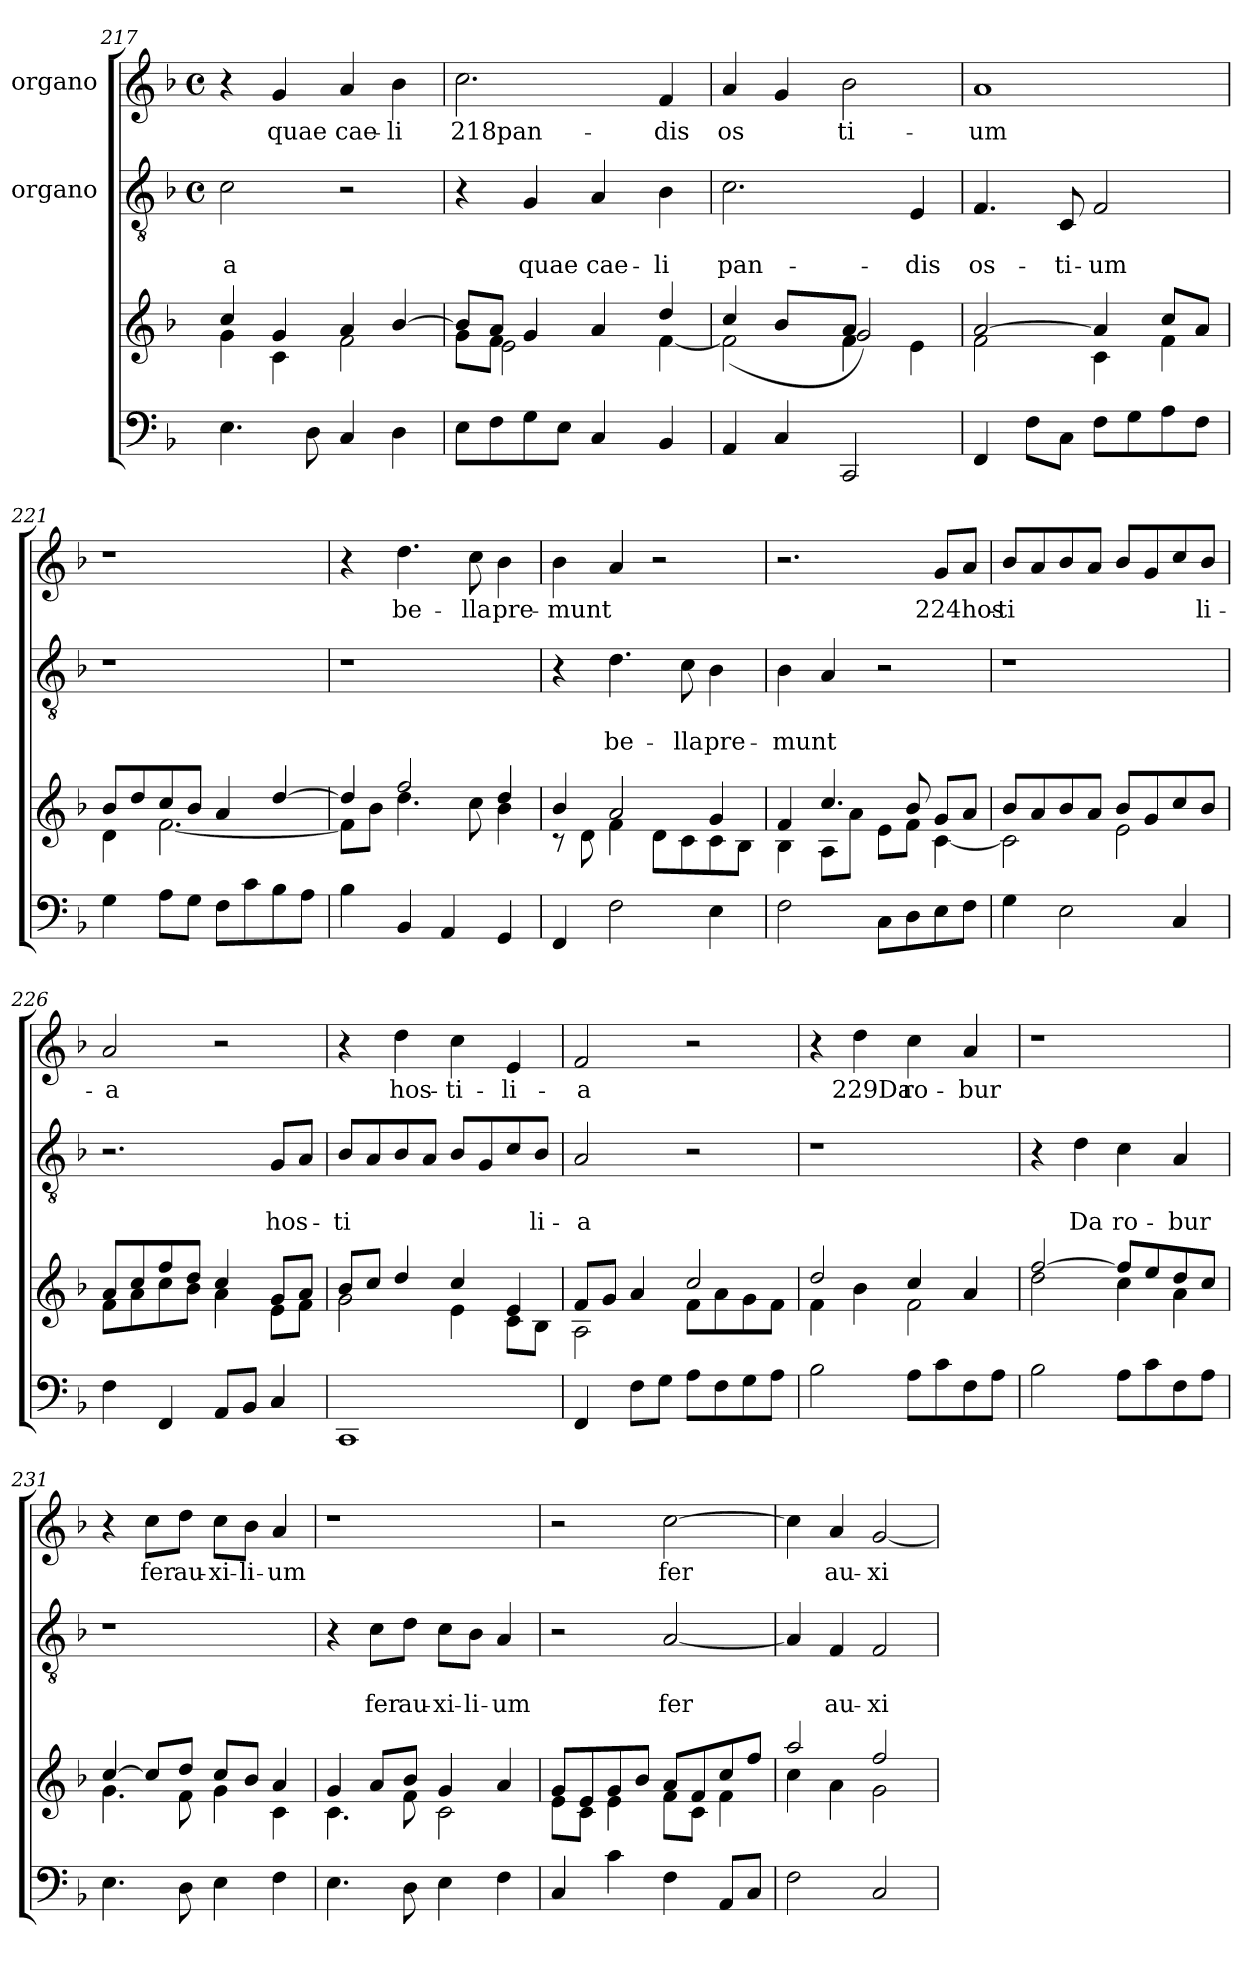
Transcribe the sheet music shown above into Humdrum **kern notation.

**kern	**kern	**kern	**text	**text	**kern	**text
*part4	*part3	*part2	*part2	*part2	*part1	*part1
*staff4	*staff3	*staff2	*staff2	*staff2	*staff1	*staff1
*	*	*I"organo	*	*	*I"organo	*
*clefF4	*clefG2	*clefGv2	*	*	*clefG2	*
*k[b-]	*k[b-]	*k[b-]	*	*	*k[b-]	*
*F:	*F:	*F:	*	*	*F:	*
*	*	*M4/4	*	*	*M4/4	*
*	*	*met(c)	*	*	*met(c)	*
=217	=217	=217	=217	=217	=217	=217
*	*^	*	*	*	*	*
!	!	!	!	!	!LO:LY:b	!	!
4.E\	4cc/	4g\	2c\	.	-a	4r	.
!	!	!	!	!	!	!	!LO:LY:b
.	4g/	4c\	.	.	.	4g/	quae
8D\	.	.	.	.	.	.	.
!	!	!	!	!	!	!	!LO:LY:b
4C/	4a/	2f\	2r	.	.	4a/	cae-
!	!	!	!	!	!	!	!LO:LY:b
4D\	[<4b-/	.	.	.	.	4b-\	-li
!!LO:LB:g=z
=218	=218	=218	=218	=218	=218	=218	=218
*	*	*^	*	*	*	*	*
!	!	!	!	!	!	!	!	!LO:LY:b:rj
8E\L	8b-/L]	8g\L	8ryy	4r	.	.	2.cc\	218pan-
8F\	8a/J	8f\J	2e\	.	.	.	.	.
!	!	!	!	!	!	!LO:LY:b	!	!
8G\	4g/	2ryy	.	4G/	.	quae	.	.
8E\J	.	.	.	.	.	.	.	.
!	!	!	!	!	!	!LO:LY:b	!	!
4C/	4a/	.	.	4A/	.	cae-	.	.
.	.	.	4.ryy	.	.	.	.	.
!	!	!	!	!	!	!LO:LY:b:rj	!	!LO:LY:b
4BB-/	4dd/	[<4f\	.	4B-\	.	-li	4f/	-dis
=219	=219	=219	=219	=219	=219	=219	=219	=219
!	!	!	!	!	!	!LO:LY:b	!	!LO:LY:b
4AA/	4cc/	(<2f\]	2ryy	2.c\	.	pan-	4a/	os
4C/	8b-/L	.	.	.	.	.	4g/	.
.	8ryy	.	.	.	.	.	.	.
!	!	!	!	!	!	!	!	!LO:LY:b
2CC/	8a/J	4f\	2g/)	.	.	.	2b-\	ti-
.	4.ryy	.	.	.	.	.	.	.
!	!	!	!	!	!	!LO:LY:b	!	!
.	.	4e\	.	4E/	.	-dis	.	.
*	*	*v	*v	*	*	*	*	*
=220	=220	=220	=220	=220	=220	=220	=220
!	!	!	!	!	!LO:LY:b	!	!LO:LY:b
4FF/	[>2a/	2f\	4.F/	.	os-	1a	-um
8F\L	.	.	.	.	.	.	.
!	!	!	!	!	!LO:LY:b	!	!
8C\J	.	.	8C/	.	-ti-	.	.
!	!	!	!	!	!LO:LY:b	!	!
8F\L	4a/]	4c\	2F/	.	-um	.	.
8G\	.	.	.	.	.	.	.
8A\	8cc/L	4f\	.	.	.	.	.
8F\J	8a/J	.	.	.	.	.	.
=221	=221	=221	=221	=221	=221	=221	=221
4G\	8b-/L	4d\	1r	.	.	1r	.
.	8dd/	.	.	.	.	.	.
8A\L	8cc/	[<2.f\	.	.	.	.	.
8G\J	8b-/J	.	.	.	.	.	.
8F\L	4a/	.	.	.	.	.	.
8c\	.	.	.	.	.	.	.
8B-\	[>4dd/	.	.	.	.	.	.
8A\J	.	.	.	.	.	.	.
=222	=222	=222	=222	=222	=222	=222	=222
4B-\	4dd/]	8f\L]	1r	.	.	4r	.
.	.	8b-\J	.	.	.	.	.
!	!	!	!	!	!	!	!LO:LY:b
4BB-/	2ff/	4.dd\	.	.	.	4.dd\	be-
4AA/	.	.	.	.	.	.	.
!	!	!	!	!	!	!	!LO:LY:b
.	.	8cc\	.	.	.	8cc\	-lla
!	!	!	!	!	!	!	!LO:LY:b
4GG/	4dd/	4b-\	.	.	.	4b-\	pre-
=223	=223	=223	=223	=223	=223	=223	=223
!	!	!	!	!	!	!	!LO:LY:b
4FF/	4b-/	8rc	4r	.	.	4b-\	-munt
.	.	8d\	.	.	.	.	.
!	!	!	!	!	!LO:LY:b	!	!
2F\	2a/	4f\	4.d\	.	be-	4a/	.
.	.	8d\L	.	.	.	2r	.
!	!	!	!	!	!LO:LY:b	!	!
.	.	8c\	8c\	.	-lla	.	.
!	!	!	!	!	!LO:LY:b	!	!
4E\	4g/	8c\	4B-\	.	pre-	.	.
.	.	8B-\J	.	.	.	.	.
!!LO:PB:g=z
=224	=224	=224	=224	=224	=224	=224	=224
!	!	!	!	!	!LO:LY:b	!	!
2F\	4f/	4B-\	4B-\	.	-munt	2.r	.
.	4.cc/	8A\L	4A/	.	.	.	.
.	.	8a\J	.	.	.	.	.
8C\L	.	8e\L	2r	.	.	.	.
8D\	8b-/	8f\J	.	.	.	.	.
!	!	!	!	!	!	!	!LO:LY:b:rj
8E\	8g/L	[<4c\	.	.	.	8g/L	224hos-
8F\J	8a/J	.	.	.	.	8a/J	.
=225	=225	=225	=225	=225	=225	=225	=225
!	!	!	!	!	!	!	!LO:LY:b
4G\	8b-/L	2c\]	1r	.	.	8b-/L	-ti
.	8a/	.	.	.	.	8a/	.
2E\	8b-/	.	.	.	.	8b-/	.
.	8a/J	.	.	.	.	8a/J	.
.	8b-/L	2e\	.	.	.	8b-/L	.
.	8g/	.	.	.	.	8g/	.
4C/	8cc/	.	.	.	.	8cc/	.
!	!	!	!	!	!	!	!LO:LY:b
.	8b-/J	.	.	.	.	8b-/J	li-
=226	=226	=226	=226	=226	=226	=226	=226
!	!	!	!	!	!	!	!LO:LY:b
4F\	8a/L	8f\L	2.r	.	.	2a/	-a
.	8cc/	8a\	.	.	.	.	.
4FF/	8ff/	8cc\	.	.	.	.	.
.	8dd/J	8b-\J	.	.	.	.	.
8AA/L	4cc/	4a\	.	.	.	2r	.
8BB-/J	.	.	.	.	.	.	.
!	!	!	!	!	!LO:LY:b	!	!
4C/	8g/L	8e\L	8G/L	.	hos-	.	.
.	8a/J	8f\J	8A/J	.	.	.	.
=227	=227	=227	=227	=227	=227	=227	=227
!	!	!	!	!	!LO:LY:b	!	!
1CC	8b-/L	2g\	8B-/L	.	-ti	4r	.
.	8cc/J	.	8A/	.	.	.	.
!	!	!	!	!	!	!	!LO:LY:b
.	4dd/	.	8B-/	.	.	4dd\	hos-
.	.	.	8A/J	.	.	.	.
!	!	!	!	!	!	!	!LO:LY:b
.	4cc/	4e\	8B-/L	.	.	4cc\	-ti-
.	.	.	8G/	.	.	.	.
!	!	!	!	!	!	!	!LO:LY:b
.	4e/	8c\L	8c/	.	.	4e/	-li-
!	!	!	!	!	!LO:LY:b	!	!
.	.	8B-\J	8B-/J	.	li-	.	.
=228	=228	=228	=228	=228	=228	=228	=228
!	!	!	!	!	!LO:LY:b	!	!LO:LY:b
4FF/	8f/L	2A\	2A/	.	-a	2f/	-a
.	8g/J	.	.	.	.	.	.
8F\L	4a/	.	.	.	.	.	.
8G\J	.	.	.	.	.	.	.
8A\L	2cc/	8f\L	2r	.	.	2r	.
8F\	.	8a\	.	.	.	.	.
8G\	.	8g\	.	.	.	.	.
8A\J	.	8f\J	.	.	.	.	.
!!LO:LB:g=z
=229	=229	=229	=229	=229	=229	=229	=229
2B-\	2dd/	4f\	1r	.	.	4r	.
!	!	!	!	!	!	!	!LO:LY:b:rj
.	.	4b-\	.	.	.	4dd\	229Da
!	!	!	!	!	!	!	!LO:LY:b
8A\L	4cc/	2f\	.	.	.	4cc\	ro-
8c\	.	.	.	.	.	.	.
!	!	!	!	!	!	!	!LO:LY:b
8F\	4a/	.	.	.	.	4a/	-bur
8A\J	.	.	.	.	.	.	.
=230	=230	=230	=230	=230	=230	=230	=230
2B-\	[>2ff/	2dd\	4r	.	.	1r	.
!	!	!	!	!	!LO:LY:b	!	!
.	.	.	4d\	.	Da	.	.
!	!	!	!	!	!LO:LY:b	!	!
8A\L	8ff/L]	4cc\	4c\	.	ro-	.	.
8c\	8ee/	.	.	.	.	.	.
!	!	!	!	!	!LO:LY:b	!	!
8F\	8dd/	4a\	4A/	.	-bur	.	.
8A\J	8cc/J	.	.	.	.	.	.
=231	=231	=231	=231	=231	=231	=231	=231
4.E\	[>4cc/	4.g\	1r	.	.	4r	.
!	!	!	!	!	!	!	!LO:LY:b
.	8cc/L]	.	.	.	.	8cc\L	fer
!	!	!	!	!	!	!	!LO:LY:b
8D\	8dd/J	8f\	.	.	.	8dd\J	au-
!	!	!	!	!	!	!	!LO:LY:b
4E\	8cc/L	4g\	.	.	.	8cc\L	-xi-
!	!	!	!	!	!	!	!LO:LY:b
.	8b-/J	.	.	.	.	8b-\J	-li-
!	!	!	!	!	!	!	!LO:LY:b:rj
4F\	4a/	4c\	.	.	.	4a/	-um
=232	=232	=232	=232	=232	=232	=232	=232
4.E\	4g/	4.c\	4r	.	.	1r	.
!	!	!	!	!	!LO:LY:b	!	!
.	8a/L	.	8c\L	.	fer	.	.
!	!	!	!	!	!LO:LY:b	!	!
8D\	8b-/J	8f\	8d\J	.	au-	.	.
!	!	!	!	!	!LO:LY:b	!	!
4E\	4g/	2c\	8c\L	.	-xi-	.	.
!	!	!	!	!	!LO:LY:b	!	!
.	.	.	8B-\J	.	-li-	.	.
!	!	!	!	!	!LO:LY:b:rj	!	!
4F\	4a/	.	4A/	.	-um	.	.
=233	=233	=233	=233	=233	=233	=233	=233
4C/	8g/L	8e\L	2r	.	.	2r	.
.	8e/	8c\J	.	.	.	.	.
4c\	8g/	4e\	.	.	.	.	.
.	8b-/J	.	.	.	.	.	.
!	!	!	!	!	!LO:LY:b	!	!LO:LY:b
4F\	8a/L	8f\L	[<2A/	.	fer	[>2cc\	fer
.	8f/	8c\J	.	.	.	.	.
8AA/L	8cc/	4f\	.	.	.	.	.
8C/J	8ff/J	.	.	.	.	.	.
=234	=234	=234	=234	=234	=234	=234	=234
2F\	2aa/	4cc\	4A/]	.	.	4cc\]	.
!	!	!	!	!	!LO:LY:b	!	!LO:LY:b
.	.	4a\	4F/	.	au-	4a/	au-
!	!	!	!	!	!LO:LY:b:rj	!	!LO:LY:b:rj
2C/	2ff/	2g\	2F/	.	-xi-	[<2g/	-xi
*	*v	*v	*	*	*	*	*
=	=	=	=	=	=	=
*-	*-	*-	*-	*-	*-	*-
